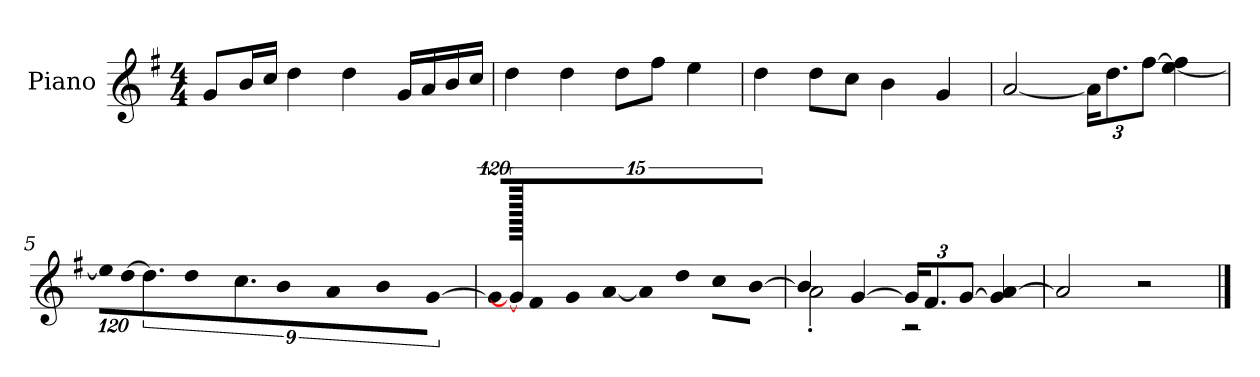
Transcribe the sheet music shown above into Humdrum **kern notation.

**kern
*part1
*staff1
*I"Piano
*I'P-no
*clefG2
*k[f#]
*M4/4
*MM90
=1
8g/L
16b/L
16cc/JJ
4dd\
4dd\
16g/LL
16a/
16b/
16cc/JJ
=2
4dd\
4dd\
8dd\L
8ff#\J
4ee\
=3
4dd\
8dd\L
8cc\J
4b\
4g/
=4
[2a/
*Xbrackettup
24a\KL]
12.dd\
[12ff#\J
[4ee\ 4ff#\]
=5
*brackettup
!LO:N:vis=16
1920%107ee\LL]
!LO:N:vis=16
[1920%107dd\J
9.dd\]
!LO:N:vis=8
640%71dd\
9.cc\
!LO:N:vis=8
640%71b\
!LO:N:vis=16
1920%107a\L
!LO:N:vis=16
1920%107b\JJ
[320%71g/
!!LO:LB:g=z
=6
!LO:N:vis=16
1920%107g/KL]
1920g/_
!LO:N:vis=8
640%71f#/
!LO:N:vis=8
640%71g/
!LO:N:vis=16
[1920%107a/Jk
!LO:N:vis=4
1920%427a/]
!LO:N:vis=4
1920%427dd\
!LO:N:vis=8
640%71cc\L
!LO:N:vis=8
[640%71b\J
=7
*^
4b/]	2a'\
[4g/	.
*Xbrackettup	*
24g/KL]	2r
12.f#/	.
[12g/J	.
4g/] [4a/	.
*v	*v
=8
2a/]
2r
==
*-
